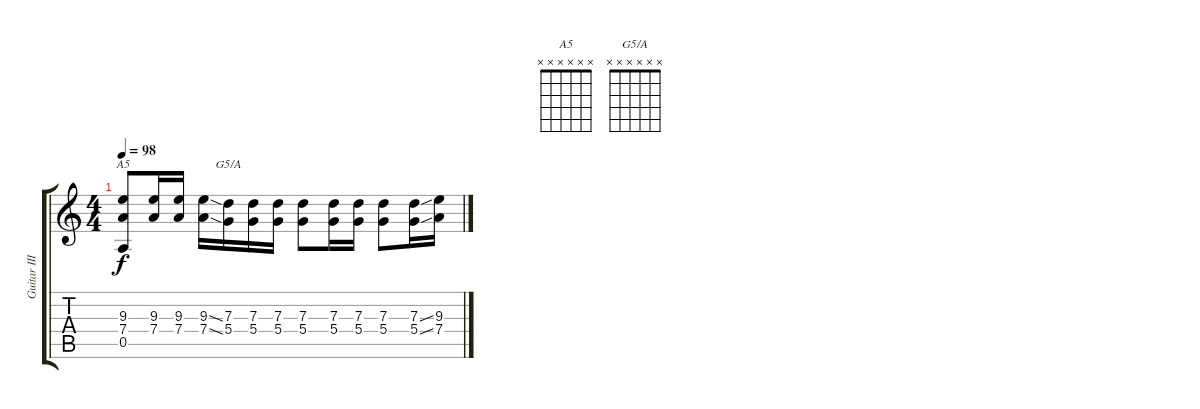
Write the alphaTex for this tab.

\track ("Guitar III" "Guitar III") {instrument acousticguitarsteel}
\staff {score tabs}
\tuning (E4 B3 G3 D3 A2 E2) {hide}
\chord ("A5" x x x x x x)
\chord ("G5/A" x x x x x x)
\ts (4 4)
\tempo 98
\clef g2
\ks c
(9.3 7.4 0.5).8{ch "A5" dy f} (9.3 7.4).16 (9.3 7.4).16 (9.3{ss} 7.4{ss}).16 (7.3 5.4).16{ch "G5/A"} (7.3 5.4).16 (7.3 5.4).16 (7.3 5.4).8 (7.3 5.4).16 (7.3 5.4).16 (7.3 5.4).8 (7.3{ss} 5.4{ss}).16 (9.3 7.4).16
